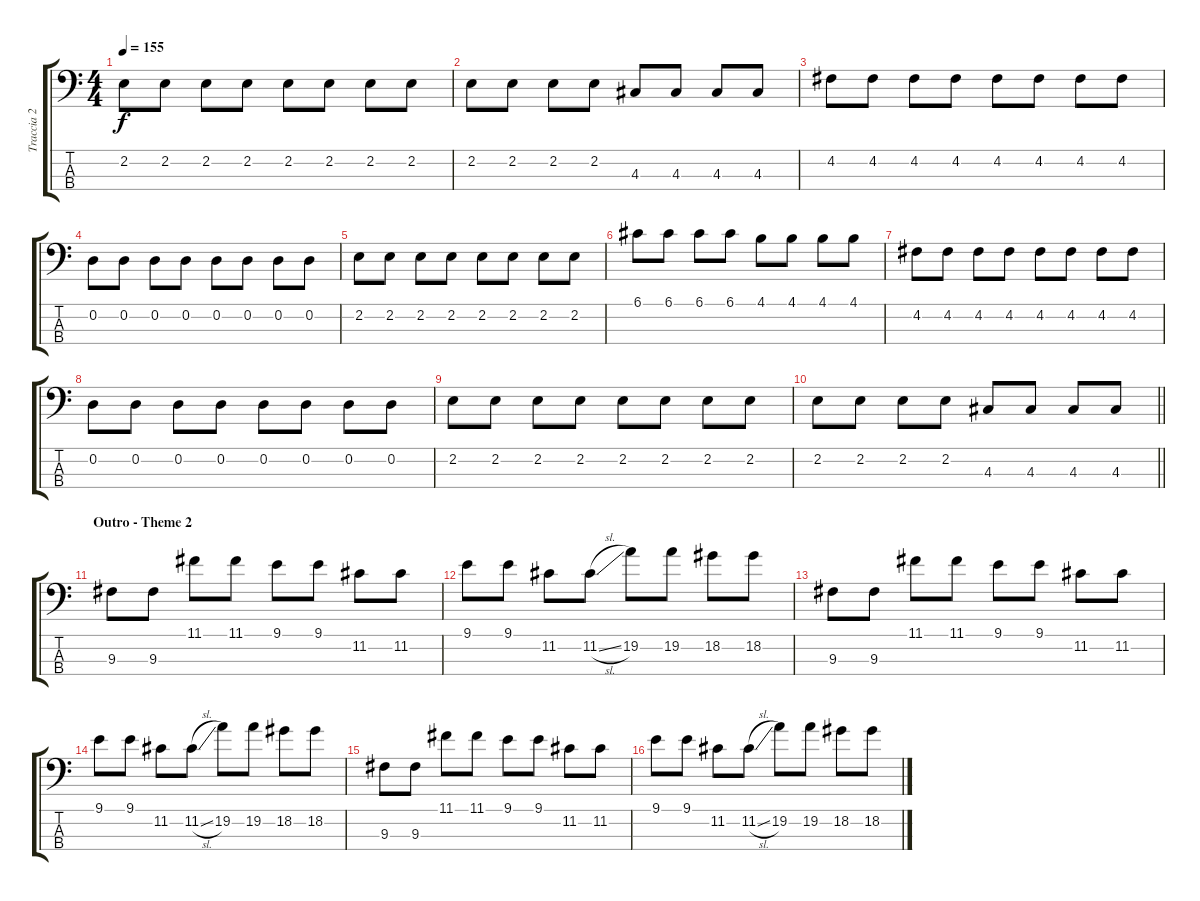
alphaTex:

\track ("Traccia 2" "Traccia 2") {instrument electricbasspick}
\staff {score tabs}
\tuning (G2 D2 A1 E1) {hide}
\ts (4 4)
\tempo 155
\clef f4
\ks c
2.2.8{dy f} 2.2.8 2.2.8 2.2.8 2.2.8 2.2.8 2.2.8 2.2.8 |
2.2.8 2.2.8 2.2.8 2.2.8 4.3.8 4.3.8 4.3.8 4.3.8 |
4.2.8 4.2.8 4.2.8 4.2.8 4.2.8 4.2.8 4.2.8 4.2.8 |
0.2.8 0.2.8 0.2.8 0.2.8 0.2.8 0.2.8 0.2.8 0.2.8 |
2.2.8 2.2.8 2.2.8 2.2.8 2.2.8 2.2.8 2.2.8 2.2.8 |
6.1.8 6.1.8 6.1.8 6.1.8 4.1.8 4.1.8 4.1.8 4.1.8 |
4.2.8 4.2.8 4.2.8 4.2.8 4.2.8 4.2.8 4.2.8 4.2.8 |
0.2.8 0.2.8 0.2.8 0.2.8 0.2.8 0.2.8 0.2.8 0.2.8 |
2.2.8 2.2.8 2.2.8 2.2.8 2.2.8 2.2.8 2.2.8 2.2.8 |
\barLineRight lightlight
2.2.8 2.2.8 2.2.8 2.2.8 4.3.8 4.3.8 4.3.8 4.3.8 |
\section ("" "Outro - Theme 2")
9.3.8 9.3.8 11.1.8 11.1.8 9.1.8 9.1.8 11.2.8 11.2.8 |
9.1.8 9.1.8 11.2.8 11.2{sl}.8 19.2.8 19.2.8 18.2.8 18.2.8 |
9.3.8 9.3.8 11.1.8 11.1.8 9.1.8 9.1.8 11.2.8 11.2.8 |
9.1.8 9.1.8 11.2.8 11.2{sl}.8 19.2.8 19.2.8 18.2.8 18.2.8 |
9.3.8 9.3.8 11.1.8 11.1.8 9.1.8 9.1.8 11.2.8 11.2.8 |
9.1.8 9.1.8 11.2.8 11.2{sl}.8 19.2.8 19.2.8 18.2.8 18.2.8
